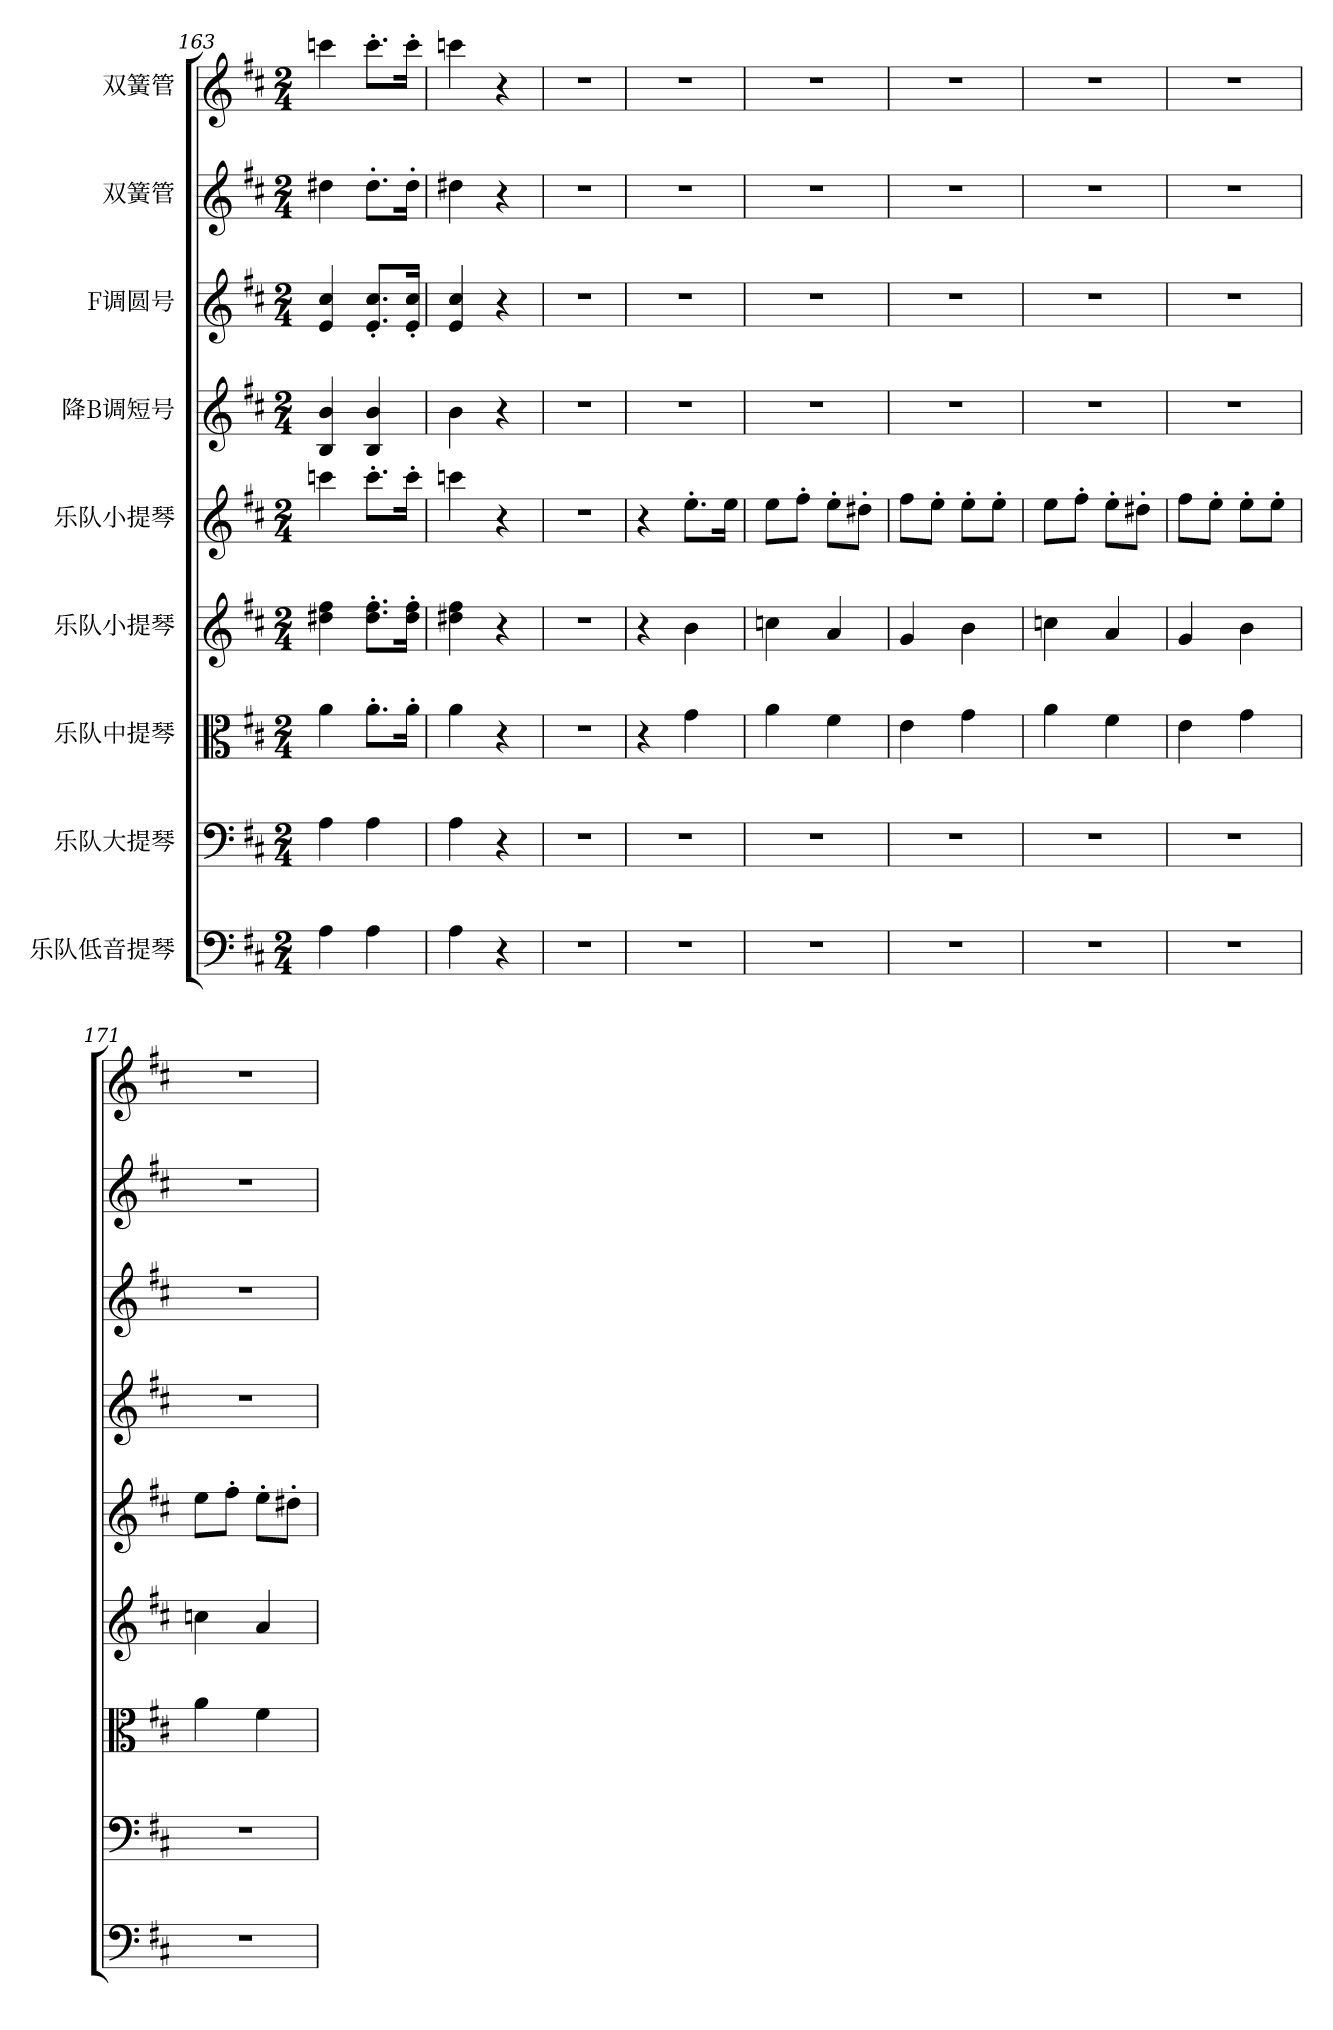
**kern	**kern	**kern	**kern	**kern	**kern	**kern	**kern	**kern
*part9	*part8	*part7	*part6	*part5	*part4	*part3	*part2	*part1
*staff9	*staff8	*staff7	*staff6	*staff5	*staff4	*staff3	*staff2	*staff1
*I"乐队低音提琴	*I"乐队大提琴	*I"乐队中提琴	*I"乐队小提琴	*I"乐队小提琴	*I"降B调短号	*I"F调圆号	*I"双簧管	*I"双簧管
*clefF4	*clefF4	*clefC3	*clefG2	*clefG2	*clefG2	*clefG2	*clefG2	*clefG2
*ITrd7c12	*	*	*	*	*ITrd1c2	*ITrd4c7	*	*
*k[f#c#]	*k[f#c#]	*k[f#c#]	*k[f#c#]	*k[f#c#]	*k[]	*k[f#]	*k[f#c#]	*k[f#c#]
*M2/4	*M2/4	*M2/4	*M2/4	*M2/4	*M2/4	*M2/4	*M2/4	*M2/4
=163	=163	=163	=163	=163	=163	=163	=163	=163
4AA\	4A\	4a\	4dd#X\ 4ff#\	4cccn\	4A/ 4a/	4A/ 4f#/	4dd#X\	4cccn\
4AA\	4A\	8.a'\L	8.dd#\' 8.ff#\'L	8.ccc'\L	4A/ 4a/	8.A/' 8.f#/'L	8.dd#'\L	8.ccc'\L
.	.	16a'\Jk	16dd#\' 16ff#\'Jk	16ccc'\Jk	.	16A/' 16f#/'Jk	16dd#'\Jk	16ccc'\Jk
=164	=164	=164	=164	=164	=164	=164	=164	=164
4AA\	4A\	4a\	4dd#X\ 4ff#\	4cccn\	4a\	4A/ 4f#/	4dd#X\	4cccn\
4r	4r	4r	4r	4r	4r	4r	4r	4r
!!LO:PB:g=z
=165	=165	=165	=165	=165	=165	=165	=165	=165
*	*	*	*	*	*	*	*	*MM137
2r	2r	2r	2r	2r	2r	2r	2r	2r
=166	=166	=166	=166	=166	=166	=166	=166	=166
2r	2r	4r	4r	4r	2r	2r	2r	2r
.	.	4g\	4b\	8.ee'\L	.	.	.	.
.	.	.	.	16ee\Jk	.	.	.	.
=167	=167	=167	=167	=167	=167	=167	=167	=167
2r	2r	4a\	4ccn\	8ee\L	2r	2r	2r	2r
.	.	.	.	8ff#'\J	.	.	.	.
.	.	4f#\	4a/	8ee'\L	.	.	.	.
.	.	.	.	8dd#X'\J	.	.	.	.
=168	=168	=168	=168	=168	=168	=168	=168	=168
2r	2r	4e\	4g/	8ff#\L	2r	2r	2r	2r
.	.	.	.	8ee'\J	.	.	.	.
.	.	4g\	4b\	8ee'\L	.	.	.	.
.	.	.	.	8ee'\J	.	.	.	.
=169	=169	=169	=169	=169	=169	=169	=169	=169
2r	2r	4a\	4ccn\	8ee\L	2r	2r	2r	2r
.	.	.	.	8ff#'\J	.	.	.	.
.	.	4f#\	4a/	8ee'\L	.	.	.	.
.	.	.	.	8dd#X'\J	.	.	.	.
=170	=170	=170	=170	=170	=170	=170	=170	=170
2r	2r	4e\	4g/	8ff#\L	2r	2r	2r	2r
.	.	.	.	8ee'\J	.	.	.	.
.	.	4g\	4b\	8ee'\L	.	.	.	.
.	.	.	.	8ee'\J	.	.	.	.
=171	=171	=171	=171	=171	=171	=171	=171	=171
2r	2r	4a\	4ccn\	8ee\L	2r	2r	2r	2r
.	.	.	.	8ff#'\J	.	.	.	.
.	.	4f#\	4a/	8ee'\L	.	.	.	.
.	.	.	.	8dd#X'\J	.	.	.	.
=	=	=	=	=	=	=	=	=
*-	*-	*-	*-	*-	*-	*-	*-	*-
